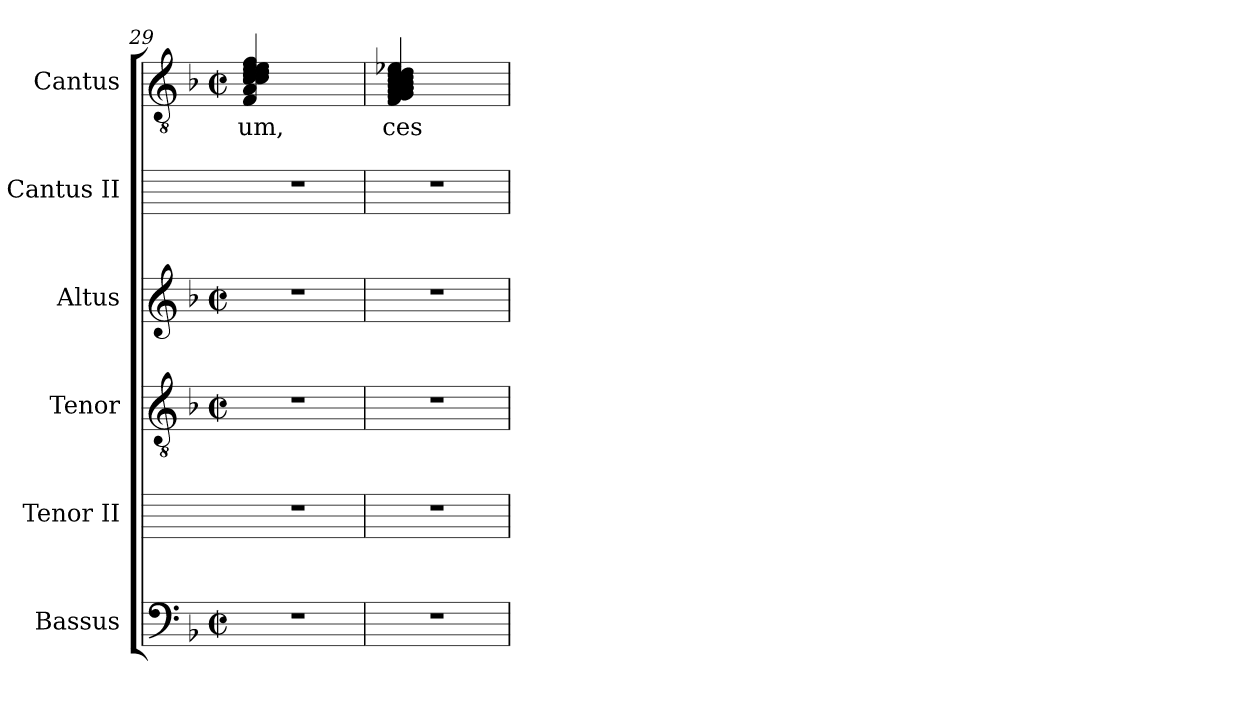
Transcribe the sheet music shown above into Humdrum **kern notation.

**kern	**kern	**kern	**kern	**kern	**kern	**text
*part6	*part5	*part4	*part3	*part2	*part1	*part1
*staff6	*staff5	*staff4	*staff3	*staff2	*staff1	*staff1
*I"Bassus	*I"Tenor II	*I"Tenor	*I"Altus	*I"Cantus II	*I"Cantus	*
*I'Bassus	*	*I'Tenor	*I'Altus	*I'Cantus II	*	*
*clefF4	*	*clefGv2	*clefG2	*	*clefGv2	*
*k[b-]	*	*k[b-]	*k[b-]	*	*k[b-]	*
*F:	*	*F:	*F:	*	*F:	*
*M2/2	*	*M2/2	*M2/2	*	*M2/2	*
*met(c|)	*	*met(c|)	*met(c|)	*	*met(c|)	*
=29	=29	=29	=29	=29	=29	=29
!	!	!	!	!	!	!LO:LY:b:cj
1r	1r	1r	1r	1r	(<(>4F/ 4A/ 4c/ 4d/ 4d/ 4c/ 4d/ 4e/ 4f/ 4e/ 4d/ 4c/ 4d/	um,
.	.	.	.	.	2.ryy	.
!!LO:LB:g=z
=30	=30	=30	=30	=30	=30	=30
!	!	!	!	!	!	!LO:LY:b
1r	1r	1r	1r	1r	(>(>(<(>4d/ 4e-X/ 4d/ 4c/ 4B-/ 4c/ 4A/ 4G/ 4F/ 4G/ 4A/ 4B-/ 4A/	-ces
.	.	.	.	.	2.ryy	.
=	=	=	=	=	=	=
*-	*-	*-	*-	*-	*-	*-
